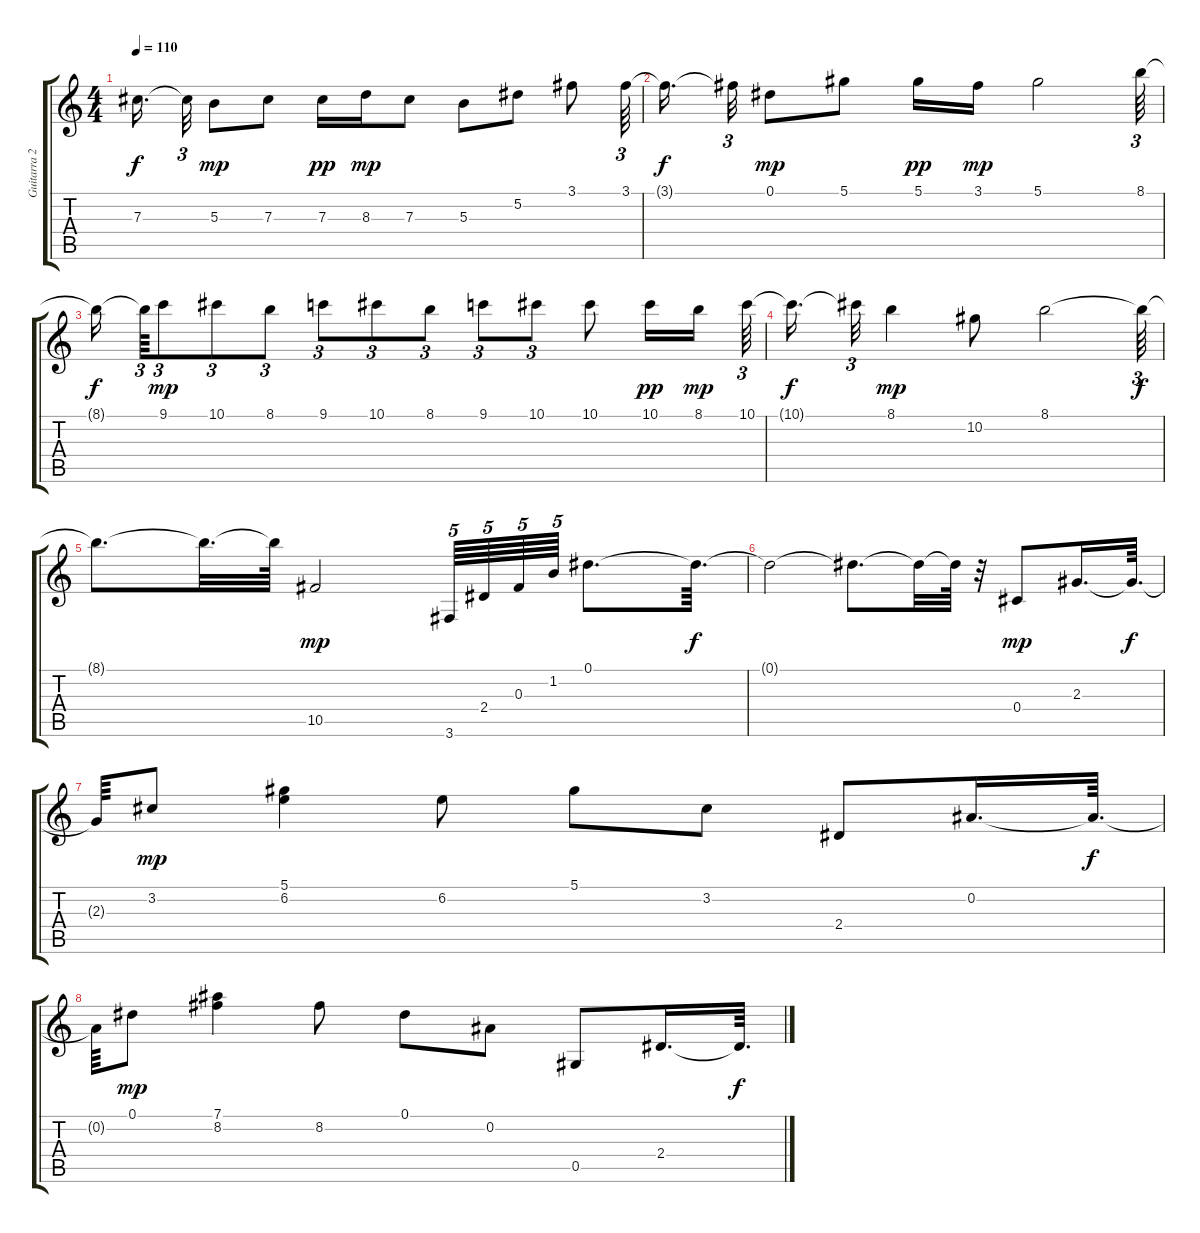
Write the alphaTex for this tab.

\track ("Guitarra 2" "Guitarra 2") {instrument acousticguitarsteel}
\staff {score tabs}
\tuning (Eb4 Bb3 Gb3 Db3 Ab2 Eb2) {hide}
\ts (4 4)
\tempo 110
\clef g2
\ks c
7.3{t}.16{d dy f beam splitsecondary} 7.3{t}.32{tu (3 2)} 5.3.8{dy mp} 7.3.8 7.3.16{dy pp} 8.3.16{dy mp} 7.3.8 5.3.8 5.2.8 3.1.8 3.1.64{tu (3 2)} |
3.1{t}.16{d dy f beam splitsecondary} 3.1{t}.32{tu (3 2)} 0.1.8{dy mp} 5.1.8 5.1.16{dy pp} 3.1.16{dy mp} 5.1.2 8.1.64{tu (3 2)} |
8.1{t}.16{dy f beam splitsecondary} 8.1{t}.64{tu (3 2)} 9.1.8{tu (3 2) dy mp} 10.1.8{tu (3 2)} 8.1.8{tu (3 2)} 9.1.8{tu (3 2)} 10.1.8{tu (3 2)} 8.1.8{tu (3 2)} 9.1.8{tu (3 2)} 10.1.8{tu (3 2)} 10.1.8 10.1.16{dy pp} 8.1.16{dy mp beam splitsecondary} 10.1.64{tu (3 2)} |
10.1{t}.16{d dy f} 10.1{t}.32{tu (3 2)} 8.1.4{dy mp} 10.2.8 8.1.2 8.1{t}.64{tu (3 2) dy f} |
8.1{t}.8{d} 8.1{t}.32{d} 8.1{t}.64 10.5.2{dy mp} 3.6.64{tu (5 4)} 2.4.64{tu (5 4)} 0.3.64{tu (5 4)} 1.2.64{tu (5 4)} 0.1.8{d} 0.1{t}.64{d dy f} |
0.1{t}.2 0.1{t}.8{d} 0.1{t}.32 0.1{t}.64 r.32 0.4.8{dy mp} 2.3.16{d} 2.3{t}.64{d dy f} |
2.3{t}.64 3.2.8{dy mp} (5.1 6.2).4 6.2.8 5.1.8 3.2.8 2.4.8 0.2.16{d} 0.2{t}.64{d dy f} |
0.2{t}.64 0.1.8{dy mp} (7.1 8.2).4 8.2.8 0.1.8 0.2.8 0.5.8 2.4.16{d} 2.4{t}.64{d dy f}
